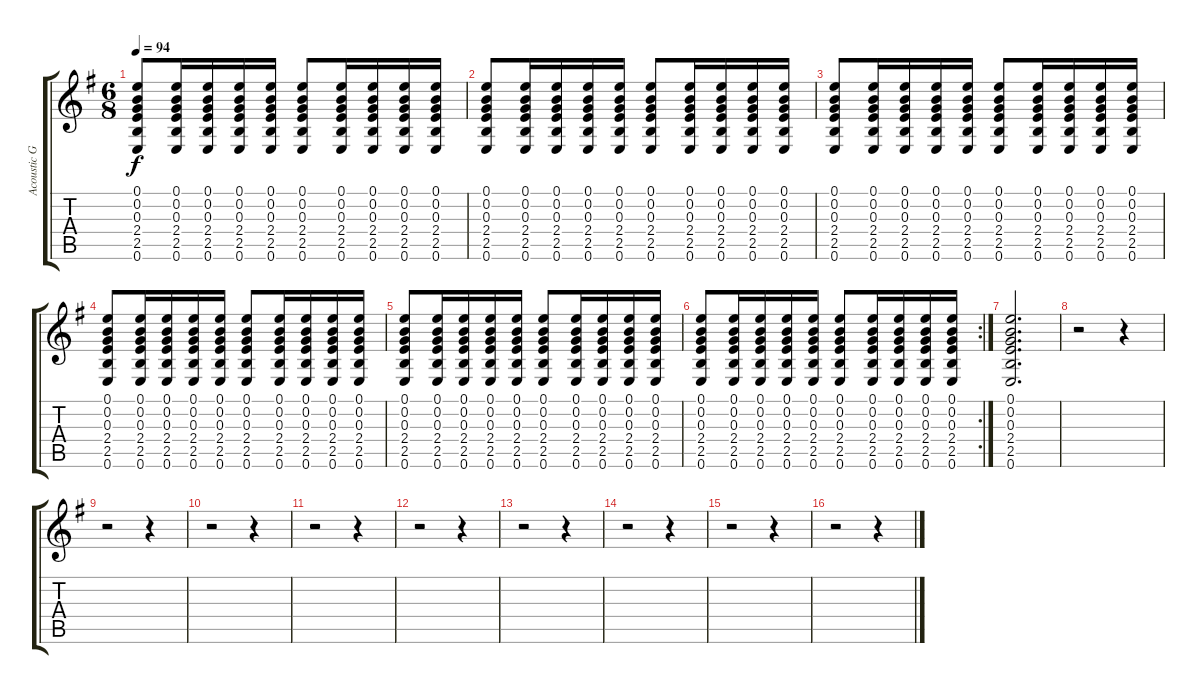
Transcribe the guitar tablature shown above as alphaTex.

\track ("Acoustic Guitar 1" "Acoustic G") {instrument acousticguitarsteel}
\staff {score tabs}
\tuning (E4 B3 G3 D3 A2 E2) {hide}
\ts (6 8)
\tempo 94
\clef g2
\ks g
(0.1 0.2 0.3 2.4 2.5 0.6).8{dy f} (0.1 0.2 0.3 2.4 2.5 0.6).16 (0.1 0.2 0.3 2.4 2.5 0.6).16 (0.1 0.2 0.3 2.4 2.5 0.6).16 (0.1 0.2 0.3 2.4 2.5 0.6).16 (0.1 0.2 0.3 2.4 2.5 0.6).8 (0.1 0.2 0.3 2.4 2.5 0.6).16 (0.1 0.2 0.3 2.4 2.5 0.6).16 (0.1 0.2 0.3 2.4 2.5 0.6).16 (0.1 0.2 0.3 2.4 2.5 0.6).16 |
(0.1 0.2 0.3 2.4 2.5 0.6).8 (0.1 0.2 0.3 2.4 2.5 0.6).16 (0.1 0.2 0.3 2.4 2.5 0.6).16 (0.1 0.2 0.3 2.4 2.5 0.6).16 (0.1 0.2 0.3 2.4 2.5 0.6).16 (0.1 0.2 0.3 2.4 2.5 0.6).8 (0.1 0.2 0.3 2.4 2.5 0.6).16 (0.1 0.2 0.3 2.4 2.5 0.6).16 (0.1 0.2 0.3 2.4 2.5 0.6).16 (0.1 0.2 0.3 2.4 2.5 0.6).16 |
(0.1 0.2 0.3 2.4 2.5 0.6).8 (0.1 0.2 0.3 2.4 2.5 0.6).16 (0.1 0.2 0.3 2.4 2.5 0.6).16 (0.1 0.2 0.3 2.4 2.5 0.6).16 (0.1 0.2 0.3 2.4 2.5 0.6).16 (0.1 0.2 0.3 2.4 2.5 0.6).8 (0.1 0.2 0.3 2.4 2.5 0.6).16 (0.1 0.2 0.3 2.4 2.5 0.6).16 (0.1 0.2 0.3 2.4 2.5 0.6).16 (0.1 0.2 0.3 2.4 2.5 0.6).16 |
(0.1 0.2 0.3 2.4 2.5 0.6).8 (0.1 0.2 0.3 2.4 2.5 0.6).16 (0.1 0.2 0.3 2.4 2.5 0.6).16 (0.1 0.2 0.3 2.4 2.5 0.6).16 (0.1 0.2 0.3 2.4 2.5 0.6).16 (0.1 0.2 0.3 2.4 2.5 0.6).8 (0.1 0.2 0.3 2.4 2.5 0.6).16 (0.1 0.2 0.3 2.4 2.5 0.6).16 (0.1 0.2 0.3 2.4 2.5 0.6).16 (0.1 0.2 0.3 2.4 2.5 0.6).16 |
(0.1 0.2 0.3 2.4 2.5 0.6).8 (0.1 0.2 0.3 2.4 2.5 0.6).16 (0.1 0.2 0.3 2.4 2.5 0.6).16 (0.1 0.2 0.3 2.4 2.5 0.6).16 (0.1 0.2 0.3 2.4 2.5 0.6).16 (0.1 0.2 0.3 2.4 2.5 0.6).8 (0.1 0.2 0.3 2.4 2.5 0.6).16 (0.1 0.2 0.3 2.4 2.5 0.6).16 (0.1 0.2 0.3 2.4 2.5 0.6).16 (0.1 0.2 0.3 2.4 2.5 0.6).16 |
\rc 2
(0.1 0.2 0.3 2.4 2.5 0.6).8 (0.1 0.2 0.3 2.4 2.5 0.6).16 (0.1 0.2 0.3 2.4 2.5 0.6).16 (0.1 0.2 0.3 2.4 2.5 0.6).16 (0.1 0.2 0.3 2.4 2.5 0.6).16 (0.1 0.2 0.3 2.4 2.5 0.6).8 (0.1 0.2 0.3 2.4 2.5 0.6).16 (0.1 0.2 0.3 2.4 2.5 0.6).16 (0.1 0.2 0.3 2.4 2.5 0.6).16 (0.1 0.2 0.3 2.4 2.5 0.6).16 |
(0.1 0.2 0.3 2.4 2.5 0.6).2{d} |
r.2 r.4 |
r.2 r.4 |
r.2 r.4 |
r.2 r.4 |
r.2 r.4 |
r.2 r.4 |
r.2 r.4 |
r.2 r.4 |
r.2 r.4
